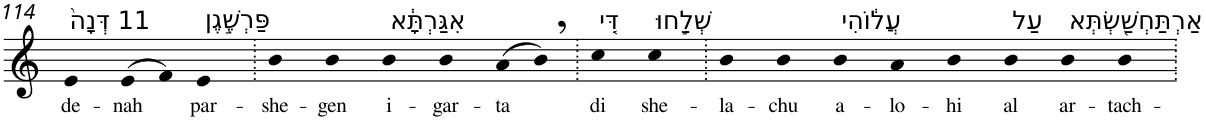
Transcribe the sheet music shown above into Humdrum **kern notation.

**kern	**text
*part1	*part1
*staff1	*staff1
*I"Piano	*
*I'Pno	*
!!LO:PB:g=z
*clefG2	*
*k[]	*
=114	=114
!LO:TX:a:t=11 דְּנָה֙	!
!	!LO:LY:b
4e	de-
!	!LO:LY:b
(>8e	-nah
8f)	.
!LO:TX:a:t=פַּרְשֶׁ֣גֶן	!
!	!LO:LY:b
4e	par-
=115.	=115.
!	!LO:LY:b
4b	-she-
!	!LO:LY:b
4b	-gen
!LO:TX:a:t=אִגַּרְתָּ֔א	!
!	!LO:LY:b
4b	i-
!	!LO:LY:b
4b	-gar-
!	!LO:LY:b
(>8a	-ta
8b,)	.
=116.	=116.
!LO:TX:a:t=דִּ֚י	!
!	!LO:LY:b
4cc	di
!LO:TX:a:t=שְׁלַ֣חוּ	!
!	!LO:LY:b
4cc	she-
=117.	=117.
!	!LO:LY:b
4b	-la-
!	!LO:LY:b
4b	-chu
!LO:TX:a:t=עֲל֔וֹהִי	!
!	!LO:LY:b
4b	a-
!	!LO:LY:b
4a	-lo-
!	!LO:LY:b
4b	-hi
!LO:TX:a:t=עַל	!
!	!LO:LY:b
4b	al
!LO:TX:a:t=אַרְתַּחְשַׁ֖שְׂתְּא	!
!	!LO:LY:b
4b	ar-
!	!LO:LY:b
4b	-tach-
=.	=.
*-	*-
